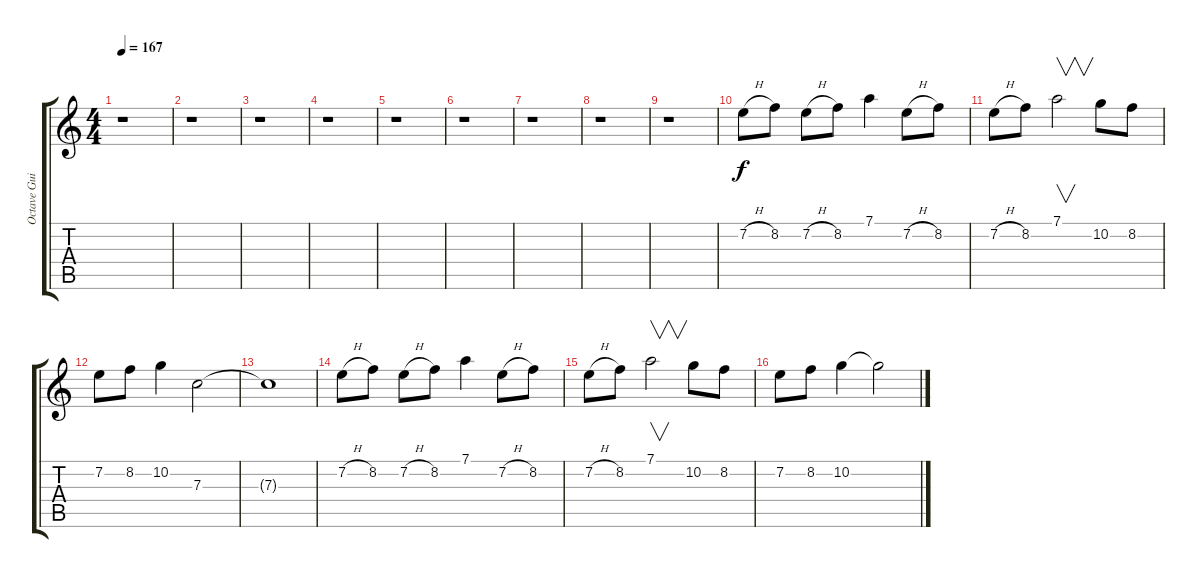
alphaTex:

\track ("Octave Guitar " "Octave Gui") {instrument overdrivenguitar}
\staff {score tabs}
\tuning (D4 A3 F3 C3 G2 D2) {hide}
\ts (4 4)
\tempo 167
\clef g2
\ks c
r.1{dy f instrument overdrivenguitar} |
r.1 |
r.1 |
r.1 |
r.1 |
r.1 |
r.1 |
r.1 |
r.1 |
7.2{h}.8 8.2.8 7.2{h}.8 8.2.8 7.1.4 7.2{h}.8 8.2.8 |
7.2{h}.8 8.2.8 7.1.2{v} 10.2.8 8.2.8 |
7.2.8 8.2.8 10.2.4 7.3.2 |
7.3{t}.1 |
7.2{h}.8 8.2.8 7.2{h}.8 8.2.8 7.1.4 7.2{h}.8 8.2.8 |
7.2{h}.8 8.2.8 7.1.2{v} 10.2.8 8.2.8 |
7.2.8 8.2.8 10.2.4 10.2{t}.2
